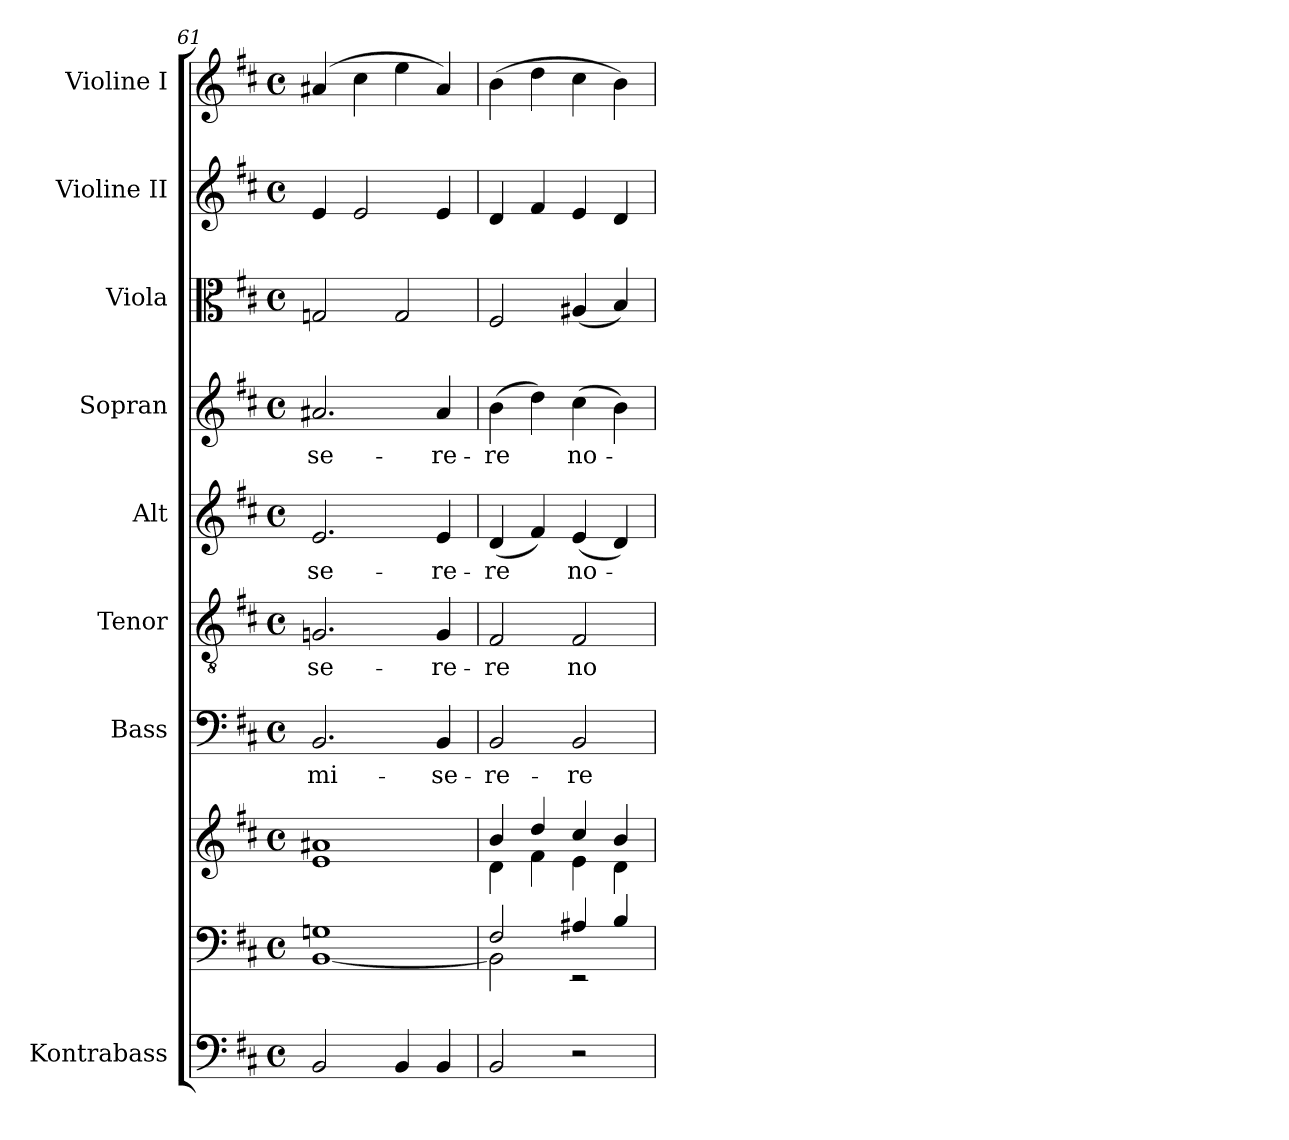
**kern	**kern	**kern	**kern	**text	**kern	**text	**kern	**text	**kern	**text	**kern	**kern	**kern
*part9	*part8	*part8	*part7	*part7	*part6	*part6	*part5	*part5	*part4	*part4	*part3	*part2	*part1
*staff10	*staff9	*staff8	*staff7	*staff7	*staff6	*staff6	*staff5	*staff5	*staff4	*staff4	*staff3	*staff2	*staff1
*I"Kontrabass	*	*	*I"Bass	*	*I"Tenor	*	*I"Alt	*	*I"Sopran	*	*I"Viola	*I"Violine II	*I"Violine I
*I'Kb.	*	*	*I'B.	*	*I'T.	*	*I'A.	*	*I'S.	*	*I'Vla.	*I'Vl. II	*I'Vl. I
*clefF4	*clefF4	*clefG2	*clefF4	*	*clefGv2	*	*clefG2	*	*clefG2	*	*clefC3	*clefG2	*clefG2
*ITrd7c12	*	*	*	*	*	*	*	*	*	*	*	*	*
*k[f#c#]	*k[f#c#]	*k[f#c#]	*k[f#c#]	*	*k[f#c#]	*	*k[f#c#]	*	*k[f#c#]	*	*k[f#c#]	*k[f#c#]	*k[f#c#]
*D:	*D:	*D:	*D:	*	*D:	*	*D:	*	*D:	*	*D:	*D:	*D:
*M4/4	*M4/4	*M4/4	*M4/4	*	*M4/4	*	*M4/4	*	*M4/4	*	*M4/4	*M4/4	*M4/4
*met(c)	*met(c)	*met(c)	*met(c)	*	*met(c)	*	*met(c)	*	*met(c)	*	*met(c)	*met(c)	*met(c)
=61	=61	=61	=61	=61	=61	=61	=61	=61	=61	=61	=61	=61	=61
*	*^	*^	*	*	*	*	*	*	*	*	*	*	*
!	!	!	!	!	!	!LO:LY:b	!	!LO:LY:b	!	!LO:LY:b	!	!LO:LY:b	!	!	!
2BBB/	1Gn	[<1BB	1a#X	1e	2.BB/	mi-	2.Gn/	-se-	2.e/	-se-	2.a#X/	-se-	2Gn/	4e/	(4a#X/
.	.	.	.	.	.	.	.	.	.	.	.	.	.	2e/	4cc#\
4BBB/	.	.	.	.	.	.	.	.	.	.	.	.	2G/	.	4ee\
!	!	!	!	!	!	!LO:LY:b	!	!LO:LY:b	!	!LO:LY:b	!	!LO:LY:b	!	!	!
4BBB/	.	.	.	.	4BB/	-se-	4G/	-re-	4e/	-re-	4a#/	-re-	.	4e/	4a#/)
!!LO:PB:g=z
=62	=62	=62	=62	=62	=62	=62	=62	=62	=62	=62	=62	=62	=62	=62	=62
!	!	!	!	!	!	!LO:LY:b	!	!LO:LY:b	!	!LO:LY:b	!	!LO:LY:b	!	!	!
2BBB/	2F#/	2BB\]	4b/	4d\	2BB/	-re-	2F#/	-re	(<4d/	-re	(>4b\	-re	2F#/	4d/	(>4b\
.	.	.	4dd/	4f#\	.	.	.	.	4f#/)	.	4dd\)	.	.	4f#/	4dd\
!	!	!	!	!	!	!LO:LY:b	!	!LO:LY:b	!	!LO:LY:b	!	!LO:LY:b	!	!	!
2r	4A#X/	2rEE	4cc#/	4e\	2BB/	-re	2F#/	no-	(<4e/	no-	(>4cc#\	no-	(<4A#X/	4e/	4cc#\
.	4B/	.	4b/	4d\	.	.	.	.	4d/)	.	4b\)	.	4B/)	4d/	4b\)
*	*v	*v	*	*	*	*	*	*	*	*	*	*	*	*	*
*	*	*v	*v	*	*	*	*	*	*	*	*	*	*	*
=	=	=	=	=	=	=	=	=	=	=	=	=	=
*-	*-	*-	*-	*-	*-	*-	*-	*-	*-	*-	*-	*-	*-
